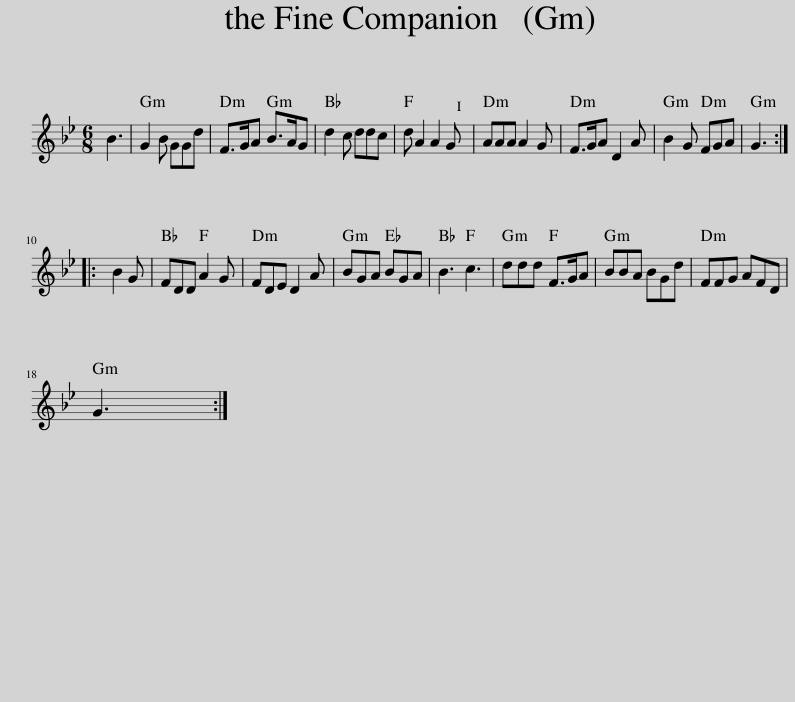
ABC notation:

X:1
L:1/8
M:6/8
I:linebreak $
K:Gmin
V:1 treble
V:1
 B3 | G2 B GGd | F>GA B>AG | d2 c ddc | d A2 A2 G | %5
 AAA A2 G | F>GA D2 A | B2 G FGA | G3 ::$ B2 G | %10
 FDD A2 G | FDE D2 A | BGA BGA | B3 c3 | ddd F>GA | %15
 BBA BGd | FFG AFD |$ G3 :| %18
